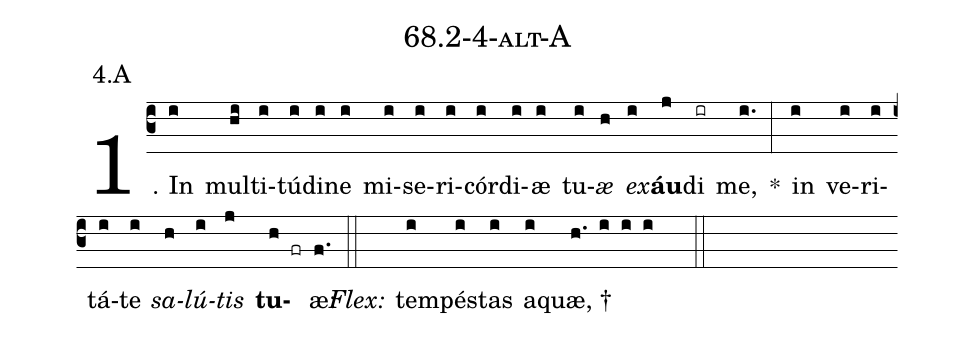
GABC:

name: 68.2-4-alt-A;
annotation: 4.A;
%%
(c3)1. In(i) mul(hi)ti(i)tú(i)di(i)ne(i) mi(i)se(i)ri(i)cór(i)di(i)æ(i) tu(i)<i>æ</i>(h) <i>ex</i>(i)<b>áu</b>(j)di(ir) me,(i.) *(:) in(i) ve(i)ri(i)tá(i)te(i) <i>sa</i>(h)<i>lú</i>(i)<i>tis</i>(j) <b>tu</b>(h fr)æ:(f.) (::)
<i>Flex:</i>()  tem(i)pés(i)tas(i) a(i)quæ, †(h. i i i  ::)

%E(i) u(h) o(i) u(j) a(h) e.(f.) (::)
